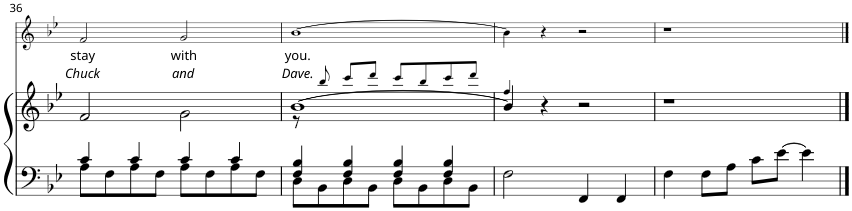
**kern	**kern	**kern	**text	**text
*part2	*part2	*part1	*part1	*part1
*staff3	*staff2	*staff1	*staff1	*staff1
*I"Piano	*	*I"Voice	*	*
*I'Pno	*	*	*	*
!!LO:PB:g=z
*clefF4	*clefG2	*clefG2	*	*
*k[b-e-]	*k[b-e-]	*k[b-e-]	*	*
*B-:	*B-:	*B-:	*	*
*M4/4	*M4/4	*M4/4	*	*
*met(c)	*met(c)	*met(c)	*	*
=36	=36	=36	=36	=36
*^	*	*	*	*
!	!	!	!	!LO:LY:b	!LO:LY:b
4c/	8A\L	2f/	2f/	stay	Chuck
.	8F\	.	.	.	.
4c/	8A\	.	.	.	.
.	8F\J	.	.	.	.
!	!	!	!	!LO:LY:b	!LO:LY:b
4c/	8A\L	2g\	2g/	with	and
.	8F\	.	.	.	.
4c/	8A\	.	.	.	.
.	8F\J	.	.	.	.
=37	=37	=37	=37	=37	=37
*	*	*^	*	*	*
!	!	!	!	!	!LO:LY:b	!LO:LY:b
4F/ 4B-/	8D\L	[1b-	8r	[1b-	you.	Dave.
.	8BB-\	.	8bb-!/	.	.	.
4F/ 4B-/	8D\	.	8ccc!/L	.	.	.
.	8BB-\J	.	8ddd!/J	.	.	.
4F/ 4B-/	8D\L	.	8ccc!/L	.	.	.
.	8BB-\	.	8bb-!/	.	.	.
4F/ 4B-/	8D\	.	8ccc!/	.	.	.
.	8BB-\J	.	8ddd!/J	.	.	.
*v	*v	*	*	*	*	*
=38	=38	=38	=38	=38	=38
2F\	4b-/]	4ff!/	4b-\]	.	.
.	4r	2.ryy	4r	.	.
4FF/	2r	.	2r	.	.
4FF/	.	.	.	.	.
*	*v	*v	*	*	*
=39	=39	=39	=39	=39
4F\	1r	1r	.	.
8F\L	.	.	.	.
8A\J	.	.	.	.
8c\L	.	.	.	.
[8e-\J	.	.	.	.
4e-\]	.	.	.	.
==	==	==	==	==
*-	*-	*-	*-	*-
